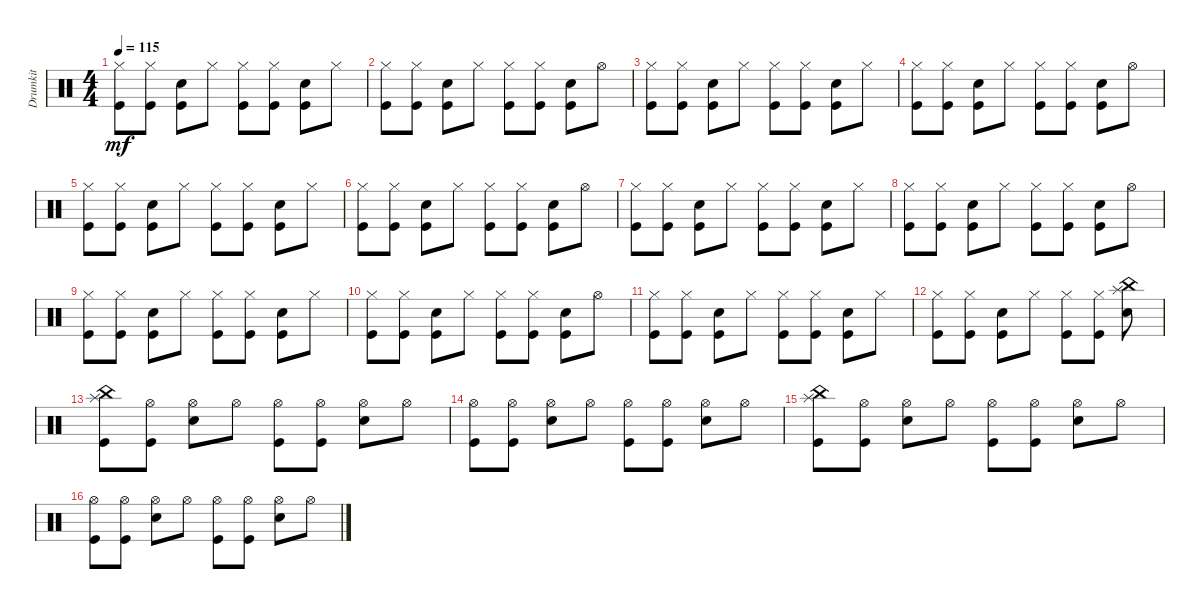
\track ("Drumkit" "Drumkit") {instrument percussion}
\staff {score}
\articulation defaults
\ts (4 4)
\tempo 115
\clef neutral
\ks c
("Hi-Hat (closed)" "Kick (hit)").8{dy mf} ("Kick (hit)" "Hi-Hat (closed)").8 ("Snare (hit) 2" "Kick (hit)").8 "Hi-Hat (closed)".8 ("Hi-Hat (closed)" "Kick (hit)").8 ("Kick (hit)" "Hi-Hat (closed)").8 ("Snare (hit) 2" "Kick (hit)").8 "Hi-Hat (closed)".8 |
("Hi-Hat (closed)" "Kick (hit)").8 ("Kick (hit)" "Hi-Hat (closed)").8 ("Snare (hit) 2" "Kick (hit)").8 "Hi-Hat (closed)".8 ("Hi-Hat (closed)" "Kick (hit)").8 ("Kick (hit)" "Hi-Hat (closed)").8 ("Snare (hit) 2" "Kick (hit)").8 "Hi-Hat (open)".8 |
("Hi-Hat (closed)" "Kick (hit)").8 ("Kick (hit)" "Hi-Hat (closed)").8 ("Snare (hit) 2" "Kick (hit)").8 "Hi-Hat (closed)".8 ("Hi-Hat (closed)" "Kick (hit)").8 ("Kick (hit)" "Hi-Hat (closed)").8 ("Snare (hit) 2" "Kick (hit)").8 "Hi-Hat (closed)".8 |
("Hi-Hat (closed)" "Kick (hit)").8 ("Kick (hit)" "Hi-Hat (closed)").8 ("Snare (hit) 2" "Kick (hit)").8 "Hi-Hat (closed)".8 ("Hi-Hat (closed)" "Kick (hit)").8 ("Kick (hit)" "Hi-Hat (closed)").8 ("Snare (hit) 2" "Kick (hit)").8 "Hi-Hat (open)".8 |
("Hi-Hat (closed)" "Kick (hit)").8 ("Kick (hit)" "Hi-Hat (closed)").8 ("Snare (hit) 2" "Kick (hit)").8 "Hi-Hat (closed)".8 ("Hi-Hat (closed)" "Kick (hit)").8 ("Kick (hit)" "Hi-Hat (closed)").8 ("Snare (hit) 2" "Kick (hit)").8 "Hi-Hat (closed)".8 |
("Hi-Hat (closed)" "Kick (hit)").8 ("Kick (hit)" "Hi-Hat (closed)").8 ("Snare (hit) 2" "Kick (hit)").8 "Hi-Hat (closed)".8 ("Hi-Hat (closed)" "Kick (hit)").8 ("Kick (hit)" "Hi-Hat (closed)").8 ("Snare (hit) 2" "Kick (hit)").8 "Hi-Hat (open)".8 |
("Hi-Hat (closed)" "Kick (hit)").8 ("Kick (hit)" "Hi-Hat (closed)").8 ("Snare (hit) 2" "Kick (hit)").8 "Hi-Hat (closed)".8 ("Hi-Hat (closed)" "Kick (hit)").8 ("Kick (hit)" "Hi-Hat (closed)").8 ("Snare (hit) 2" "Kick (hit)").8 "Hi-Hat (closed)".8 |
("Hi-Hat (closed)" "Kick (hit)").8 ("Kick (hit)" "Hi-Hat (closed)").8 ("Snare (hit) 2" "Kick (hit)").8 "Hi-Hat (closed)".8 ("Hi-Hat (closed)" "Kick (hit)").8 ("Kick (hit)" "Hi-Hat (closed)").8 ("Snare (hit) 2" "Kick (hit)").8 "Hi-Hat (open)".8 |
("Hi-Hat (closed)" "Kick (hit)").8 ("Kick (hit)" "Hi-Hat (closed)").8 ("Snare (hit) 2" "Kick (hit)").8 "Hi-Hat (closed)".8 ("Hi-Hat (closed)" "Kick (hit)").8 ("Kick (hit)" "Hi-Hat (closed)").8 ("Snare (hit) 2" "Kick (hit)").8 "Hi-Hat (closed)".8 |
("Hi-Hat (closed)" "Kick (hit)").8 ("Kick (hit)" "Hi-Hat (closed)").8 ("Snare (hit) 2" "Kick (hit)").8 "Hi-Hat (closed)".8 ("Hi-Hat (closed)" "Kick (hit)").8 ("Kick (hit)" "Hi-Hat (closed)").8 ("Snare (hit) 2" "Kick (hit)").8 "Hi-Hat (open)".8 |
("Hi-Hat (closed)" "Kick (hit)").8 ("Kick (hit)" "Hi-Hat (closed)").8 ("Snare (hit) 2" "Kick (hit)").8 "Hi-Hat (closed)".8 ("Hi-Hat (closed)" "Kick (hit)").8 ("Kick (hit)" "Hi-Hat (closed)").8 ("Snare (hit) 2" "Kick (hit)").8 "Hi-Hat (closed)".8 |
("Hi-Hat (closed)" "Kick (hit)").8 ("Kick (hit)" "Hi-Hat (closed)").8 ("Snare (hit) 2" "Kick (hit)").8 "Hi-Hat (closed)".8 ("Hi-Hat (closed)" "Kick (hit)").8 ("Kick (hit)" "Hi-Hat (closed)").8 ("Snare (hit) 2" "Splash (hit)" "China (hit)").8 |
("Splash (hit)" "China (hit)" "Kick (hit)").8 ("Kick (hit)" "Hi-Hat (open)").8 ("Hi-Hat (open)" "Snare (hit) 2").8 "Hi-Hat (open)".8 ("Hi-Hat (open)" "Kick (hit)").8 ("Hi-Hat (open)" "Kick (hit)").8 ("Hi-Hat (open)" "Snare (hit) 2").8 "Hi-Hat (open)".8 |
("Hi-Hat (open)" "Kick (hit)").8 ("Hi-Hat (open)" "Kick (hit)").8 ("Hi-Hat (open)" "Snare (hit) 2").8 "Hi-Hat (open)".8 ("Hi-Hat (open)" "Kick (hit)").8 ("Hi-Hat (open)" "Kick (hit)").8 ("Hi-Hat (open)" "Snare (hit) 2").8 "Hi-Hat (open)".8 |
("Splash (hit)" "China (hit)" "Kick (hit)").8 ("Kick (hit)" "Hi-Hat (open)").8 ("Hi-Hat (open)" "Snare (hit) 2").8 "Hi-Hat (open)".8 ("Hi-Hat (open)" "Kick (hit)").8 ("Hi-Hat (open)" "Kick (hit)").8 ("Hi-Hat (open)" "Snare (hit) 2").8 "Hi-Hat (open)".8 |
("Hi-Hat (open)" "Kick (hit)").8 ("Hi-Hat (open)" "Kick (hit)").8 ("Hi-Hat (open)" "Snare (hit) 2").8 "Hi-Hat (open)".8 ("Hi-Hat (open)" "Kick (hit)").8 ("Hi-Hat (open)" "Kick (hit)").8 ("Hi-Hat (open)" "Snare (hit) 2").8 "Hi-Hat (open)".8
